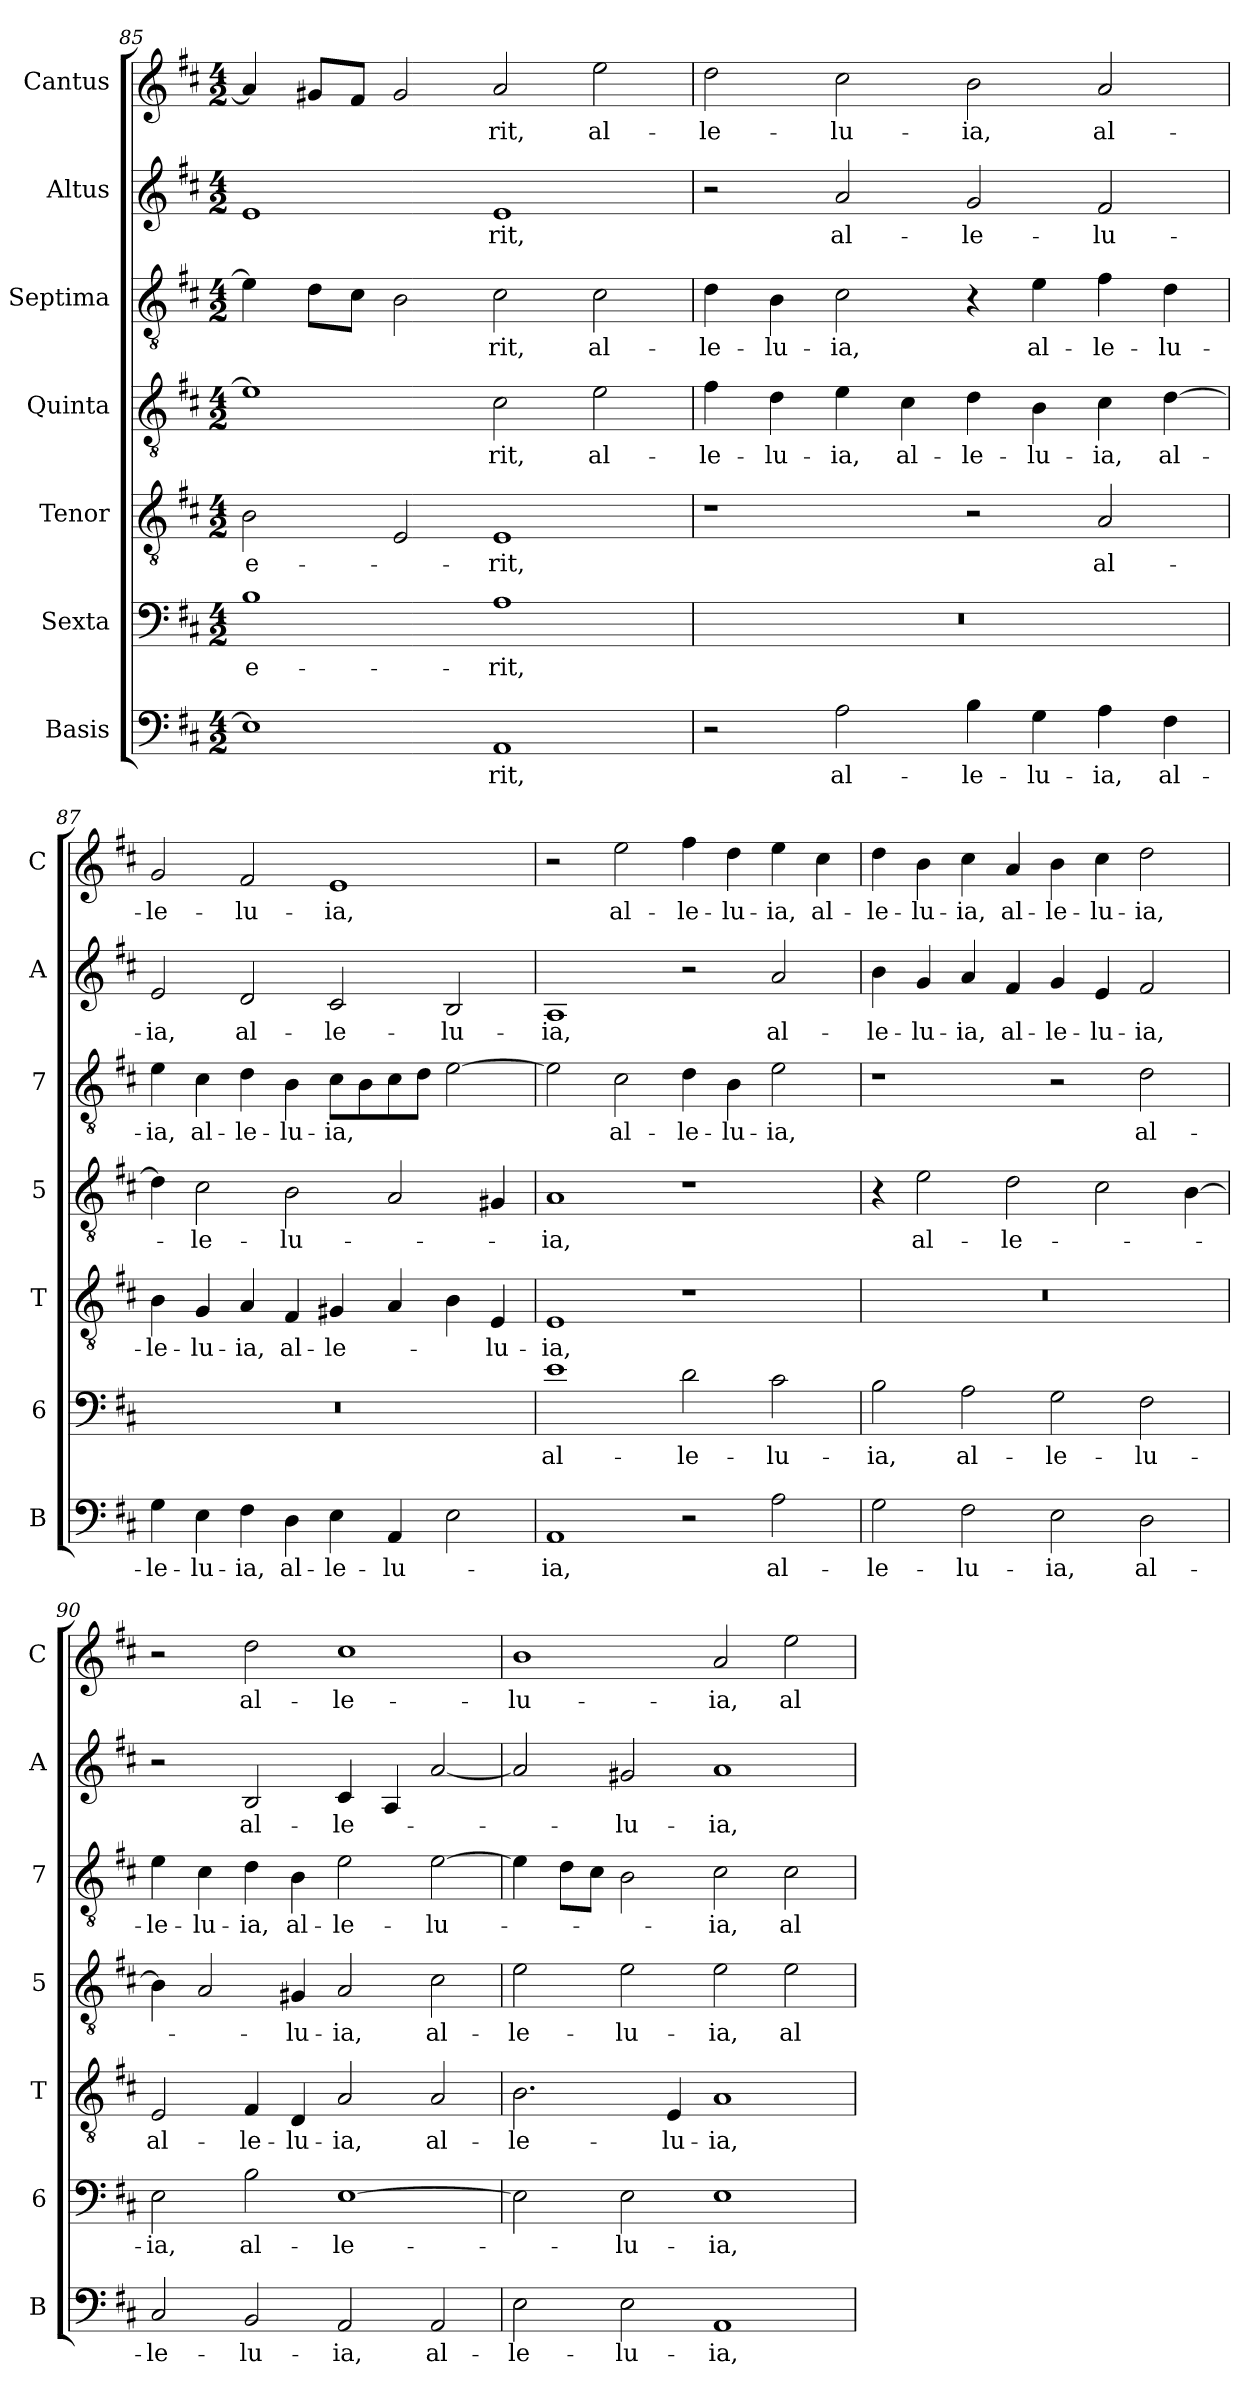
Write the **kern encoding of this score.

**kern	**text	**kern	**text	**kern	**text	**kern	**text	**kern	**text	**kern	**text	**kern	**text
*part7	*part7	*part6	*part6	*part5	*part5	*part4	*part4	*part3	*part3	*part2	*part2	*part1	*part1
*staff7	*staff7	*staff6	*staff6	*staff5	*staff5	*staff4	*staff4	*staff3	*staff3	*staff2	*staff2	*staff1	*staff1
*I"Basis	*	*I"Sexta	*	*I"Tenor	*	*I"Quinta	*	*I"Septima	*	*I"Altus	*	*I"Cantus	*
*I'B	*	*I'6	*	*I'T	*	*I'5	*	*I'7	*	*I'A	*	*I'C	*
*clefF4	*	*clefF4	*	*clefGv2	*	*clefGv2	*	*clefGv2	*	*clefG2	*	*clefG2	*
*k[f#c#]	*	*k[f#c#]	*	*k[f#c#]	*	*k[f#c#]	*	*k[f#c#]	*	*k[f#c#]	*	*k[f#c#]	*
*D:	*	*D:	*	*D:	*	*D:	*	*D:	*	*D:	*	*D:	*
*M4/2	*	*M4/2	*	*M4/2	*	*M4/2	*	*M4/2	*	*M4/2	*	*M4/2	*
=85	=85	=85	=85	=85	=85	=85	=85	=85	=85	=85	=85	=85	=85
!	!	!	!LO:LY:b	!	!LO:LY:b	!	!	!	!	!	!	!	!
1E]	.	1B	e-	2B\	e-	1e]	.	4e\]	.	1e	.	4a/]	.
.	.	.	.	.	.	.	.	8d\L	.	.	.	8g#X/L	.
.	.	.	.	.	.	.	.	8c#\J	.	.	.	8f#/J	.
.	.	.	.	2E/	.	.	.	2B\	.	.	.	2g#/	.
!	!LO:LY:b	!	!LO:LY:b	!	!LO:LY:b	!	!LO:LY:b	!	!LO:LY:b	!	!LO:LY:b	!	!LO:LY:b
1AA	-rit,	1A	-rit,	1E	-rit,	2c#\	-rit,	2c#\	-rit,	1e	-rit,	2a/	-rit,
!	!	!	!	!	!	!	!LO:LY:b	!	!LO:LY:b	!	!	!	!LO:LY:b
.	.	.	.	.	.	2e\	al-	2c#\	al-	.	.	2ee\	al-
!!LO:LB:g=z
=86	=86	=86	=86	=86	=86	=86	=86	=86	=86	=86	=86	=86	=86
!	!	!	!	!	!	!	!LO:LY:b	!	!LO:LY:b	!	!	!	!LO:LY:b
2r	.	0r	.	1r	.	4f#\	-le-	4d\	-le-	2r	.	2dd\	-le-
!	!	!	!	!	!	!	!LO:LY:b	!	!LO:LY:b	!	!	!	!
.	.	.	.	.	.	4d\	-lu-	4B\	-lu-	.	.	.	.
!	!LO:LY:b	!	!	!	!	!	!LO:LY:b	!	!LO:LY:b	!	!LO:LY:b	!	!LO:LY:b
2A\	al-	.	.	.	.	4e\	-ia,	2c#\	-ia,	2a/	al-	2cc#\	-lu-
!	!	!	!	!	!	!	!LO:LY:b	!	!	!	!	!	!
.	.	.	.	.	.	4c#\	al-	.	.	.	.	.	.
!	!LO:LY:b	!	!	!	!	!	!LO:LY:b	!	!	!	!LO:LY:b	!	!LO:LY:b
4B\	-le-	.	.	2r	.	4d\	-le-	4r	.	2g/	-le-	2b\	-ia,
!	!LO:LY:b	!	!	!	!	!	!LO:LY:b	!	!LO:LY:b	!	!	!	!
4G\	-lu-	.	.	.	.	4B\	-lu-	4e\	al-	.	.	.	.
!	!LO:LY:b	!	!	!	!LO:LY:b	!	!LO:LY:b	!	!LO:LY:b	!	!LO:LY:b	!	!LO:LY:b
4A\	-ia,	.	.	2A/	al-	4c#\	-ia,	4f#\	-le-	2f#/	-lu-	2a/	al-
!	!LO:LY:b	!	!	!	!	!	!LO:LY:b	!	!LO:LY:b	!	!	!	!
4F#\	al-	.	.	.	.	[4d\	al-	4d\	-lu-	.	.	.	.
=87	=87	=87	=87	=87	=87	=87	=87	=87	=87	=87	=87	=87	=87
!	!LO:LY:b	!	!	!	!LO:LY:b	!	!	!	!LO:LY:b	!	!LO:LY:b	!	!LO:LY:b
4G\	-le-	0r	.	4B\	-le-	4d\]	.	4e\	-ia,	2e/	-ia,	2g/	-le-
!	!LO:LY:b	!	!	!	!LO:LY:b	!	!LO:LY:b	!	!LO:LY:b	!	!	!	!
4E\	-lu-	.	.	4G/	-lu-	2c#\	-le-	4c#\	al-	.	.	.	.
!	!LO:LY:b	!	!	!	!LO:LY:b	!	!	!	!LO:LY:b	!	!LO:LY:b	!	!LO:LY:b
4F#\	-ia,	.	.	4A/	-ia,	.	.	4d\	-le-	2d/	al-	2f#/	-lu-
!	!LO:LY:b	!	!	!	!LO:LY:b	!	!LO:LY:b	!	!LO:LY:b	!	!	!	!
4D\	al-	.	.	4F#/	al-	2B\	-lu-	4B\	-lu-	.	.	.	.
!	!LO:LY:b	!	!	!	!LO:LY:b	!	!	!	!LO:LY:b	!	!LO:LY:b	!	!LO:LY:b
4E\	-le-	.	.	4G#X/	-le-	.	.	8c#\L	-ia,	2c#/	-le-	1e	-ia,
.	.	.	.	.	.	.	.	8B\	.	.	.	.	.
!	!LO:LY:b	!	!	!	!	!	!	!	!	!	!	!	!
4AA/	-lu-	.	.	4A/	.	2A/	.	8c#\	.	.	.	.	.
.	.	.	.	.	.	.	.	8d\J	.	.	.	.	.
!	!	!	!	!	!	!	!	!	!	!	!LO:LY:b	!	!
2E\	.	.	.	4B\	.	.	.	[2e\	.	2B/	-lu-	.	.
!	!	!	!	!	!LO:LY:b	!	!	!	!	!	!	!	!
.	.	.	.	4E/	-lu-	4G#X/	.	.	.	.	.	.	.
=88	=88	=88	=88	=88	=88	=88	=88	=88	=88	=88	=88	=88	=88
!	!LO:LY:b	!	!LO:LY:b	!	!LO:LY:b	!	!LO:LY:b	!	!	!	!LO:LY:b	!	!
1AA	-ia,	1e	al-	1E	-ia,	1A	-ia,	2e\]	.	1A	-ia,	2r	.
!	!	!	!	!	!	!	!	!	!LO:LY:b	!	!	!	!LO:LY:b
.	.	.	.	.	.	.	.	2c#\	al-	.	.	2ee\	al-
!	!	!	!LO:LY:b	!	!	!	!	!	!LO:LY:b	!	!	!	!LO:LY:b
2r	.	2d\	-le-	1r	.	1r	.	4d\	-le-	2r	.	4ff#\	-le-
!	!	!	!	!	!	!	!	!	!LO:LY:b	!	!	!	!LO:LY:b
.	.	.	.	.	.	.	.	4B\	-lu-	.	.	4dd\	-lu-
!	!LO:LY:b	!	!LO:LY:b	!	!	!	!	!	!LO:LY:b	!	!LO:LY:b	!	!LO:LY:b
2A\	al-	2c#\	-lu-	.	.	.	.	2e\	-ia,	2a/	al-	4ee\	-ia,
!	!	!	!	!	!	!	!	!	!	!	!	!	!LO:LY:b
.	.	.	.	.	.	.	.	.	.	.	.	4cc#\	al-
=89	=89	=89	=89	=89	=89	=89	=89	=89	=89	=89	=89	=89	=89
!	!LO:LY:b	!	!LO:LY:b	!	!	!	!	!	!	!	!LO:LY:b	!	!LO:LY:b
2G\	-le-	2B\	-ia,	0r	.	4r	.	1r	.	4b\	-le-	4dd\	-le-
!	!	!	!	!	!	!	!LO:LY:b	!	!	!	!LO:LY:b	!	!LO:LY:b
.	.	.	.	.	.	2e\	al-	.	.	4g/	-lu-	4b\	-lu-
!	!LO:LY:b	!	!LO:LY:b	!	!	!	!	!	!	!	!LO:LY:b	!	!LO:LY:b
2F#\	-lu-	2A\	al-	.	.	.	.	.	.	4a/	-ia,	4cc#\	-ia,
!	!	!	!	!	!	!	!LO:LY:b	!	!	!	!LO:LY:b	!	!LO:LY:b
.	.	.	.	.	.	2d\	-le-	.	.	4f#/	al-	4a/	al-
!	!LO:LY:b	!	!LO:LY:b	!	!	!	!	!	!	!	!LO:LY:b	!	!LO:LY:b
2E\	-ia,	2G\	-le-	.	.	.	.	2r	.	4g/	-le-	4b\	-le-
!	!	!	!	!	!	!	!	!	!	!	!LO:LY:b	!	!LO:LY:b
.	.	.	.	.	.	2c#\	.	.	.	4e/	-lu-	4cc#\	-lu-
!	!LO:LY:b	!	!LO:LY:b	!	!	!	!	!	!LO:LY:b	!	!LO:LY:b	!	!LO:LY:b
2D\	al-	2F#\	-lu-	.	.	.	.	2d\	al-	2f#/	-ia,	2dd\	-ia,
.	.	.	.	.	.	[4B\	.	.	.	.	.	.	.
!!LO:PB:g=z
=90	=90	=90	=90	=90	=90	=90	=90	=90	=90	=90	=90	=90	=90
!	!LO:LY:b	!	!LO:LY:b	!	!LO:LY:b	!	!	!	!LO:LY:b	!	!	!	!
2C#/	-le-	2E\	-ia,	2E/	al-	4B\]	.	4e\	-le-	2r	.	2r	.
!	!	!	!	!	!	!	!	!	!LO:LY:b	!	!	!	!
.	.	.	.	.	.	2A/	.	4c#\	-lu-	.	.	.	.
!	!LO:LY:b	!	!LO:LY:b	!	!LO:LY:b	!	!	!	!LO:LY:b	!	!LO:LY:b	!	!LO:LY:b
2BB/	-lu-	2B\	al-	4F#/	-le-	.	.	4d\	-ia,	2B/	al-	2dd\	al-
!	!	!	!	!	!LO:LY:b	!	!LO:LY:b	!	!LO:LY:b	!	!	!	!
.	.	.	.	4D/	-lu-	4G#X/	-lu-	4B\	al-	.	.	.	.
!	!LO:LY:b	!	!LO:LY:b	!	!LO:LY:b	!	!LO:LY:b	!	!LO:LY:b	!	!LO:LY:b	!	!LO:LY:b
2AA/	-ia,	[1E	-le-	2A/	-ia,	2A/	-ia,	2e\	-le-	4c#/	-le-	1cc#	-le-
.	.	.	.	.	.	.	.	.	.	4A/	.	.	.
!	!LO:LY:b	!	!	!	!LO:LY:b	!	!LO:LY:b	!	!LO:LY:b	!	!	!	!
2AA/	al-	.	.	2A/	al-	2c#\	al-	[2e\	-lu-	[2a/	.	.	.
=91	=91	=91	=91	=91	=91	=91	=91	=91	=91	=91	=91	=91	=91
!	!LO:LY:b	!	!	!	!LO:LY:b	!	!LO:LY:b	!	!	!	!	!	!LO:LY:b
2E\	-le-	2E\]	.	2.B\	-le-	2e\	-le-	4e\]	.	2a/]	.	1b	-lu-
.	.	.	.	.	.	.	.	8d\L	.	.	.	.	.
.	.	.	.	.	.	.	.	8c#\J	.	.	.	.	.
!	!LO:LY:b	!	!LO:LY:b	!	!	!	!LO:LY:b	!	!	!	!LO:LY:b	!	!
2E\	-lu-	2E\	-lu-	.	.	2e\	-lu-	2B\	.	2g#X/	-lu-	.	.
!	!	!	!	!	!LO:LY:b	!	!	!	!	!	!	!	!
.	.	.	.	4E/	-lu-	.	.	.	.	.	.	.	.
!	!LO:LY:b	!	!LO:LY:b	!	!LO:LY:b	!	!LO:LY:b	!	!LO:LY:b	!	!LO:LY:b	!	!LO:LY:b
1AA	-ia,	1E	-ia,	1A	-ia,	2e\	-ia,	2c#\	-ia,	1a	-ia,	2a/	-ia,
!	!	!	!	!	!	!	!LO:LY:b	!	!LO:LY:b	!	!	!	!LO:LY:b
.	.	.	.	.	.	2e\	al-	2c#\	al-	.	.	2ee\	al-
=	=	=	=	=	=	=	=	=	=	=	=	=	=
*-	*-	*-	*-	*-	*-	*-	*-	*-	*-	*-	*-	*-	*-
